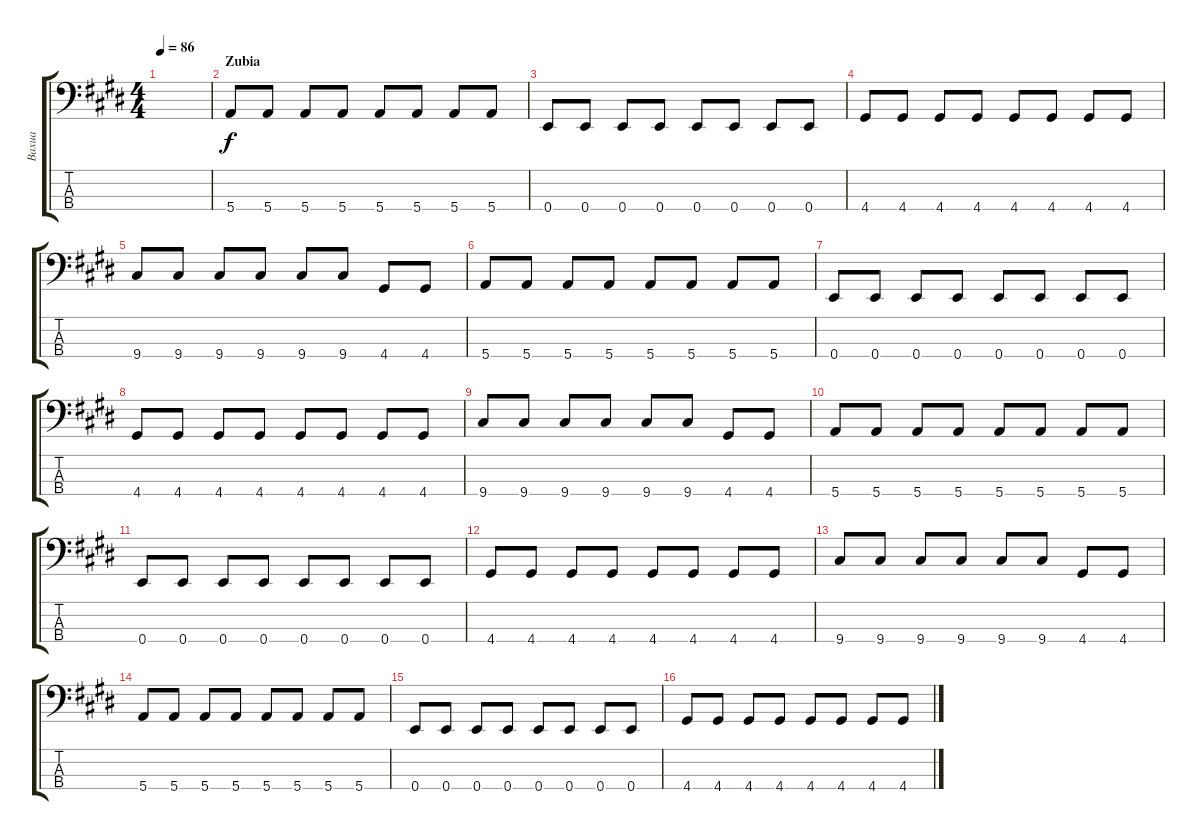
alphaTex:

\track ("Baxua" "Baxua") {instrument electricbassfinger}
\staff {score tabs}
\tuning (G2 D2 A1 E1) {hide}
\ts (4 4)
\tempo 86
\clef f4
\ks e
|
\section ("" "Zubia")
5.4.8 5.4.8 5.4.8 5.4.8 5.4.8 5.4.8 5.4.8 5.4.8 |
0.4.8 0.4.8 0.4.8 0.4.8 0.4.8 0.4.8 0.4.8 0.4.8 |
4.4.8 4.4.8 4.4.8 4.4.8 4.4.8 4.4.8 4.4.8 4.4.8 |
9.4.8 9.4.8 9.4.8 9.4.8 9.4.8 9.4.8 4.4.8 4.4.8 |
5.4.8 5.4.8 5.4.8 5.4.8 5.4.8 5.4.8 5.4.8 5.4.8 |
0.4.8 0.4.8 0.4.8 0.4.8 0.4.8 0.4.8 0.4.8 0.4.8 |
4.4.8 4.4.8 4.4.8 4.4.8 4.4.8 4.4.8 4.4.8 4.4.8 |
9.4.8 9.4.8 9.4.8 9.4.8 9.4.8 9.4.8 4.4.8 4.4.8 |
5.4.8 5.4.8 5.4.8 5.4.8 5.4.8 5.4.8 5.4.8 5.4.8 |
0.4.8 0.4.8 0.4.8 0.4.8 0.4.8 0.4.8 0.4.8 0.4.8 |
4.4.8 4.4.8 4.4.8 4.4.8 4.4.8 4.4.8 4.4.8 4.4.8 |
9.4.8 9.4.8 9.4.8 9.4.8 9.4.8 9.4.8 4.4.8 4.4.8 |
5.4.8 5.4.8 5.4.8 5.4.8 5.4.8 5.4.8 5.4.8 5.4.8 |
0.4.8 0.4.8 0.4.8 0.4.8 0.4.8 0.4.8 0.4.8 0.4.8 |
4.4.8 4.4.8 4.4.8 4.4.8 4.4.8 4.4.8 4.4.8 4.4.8
